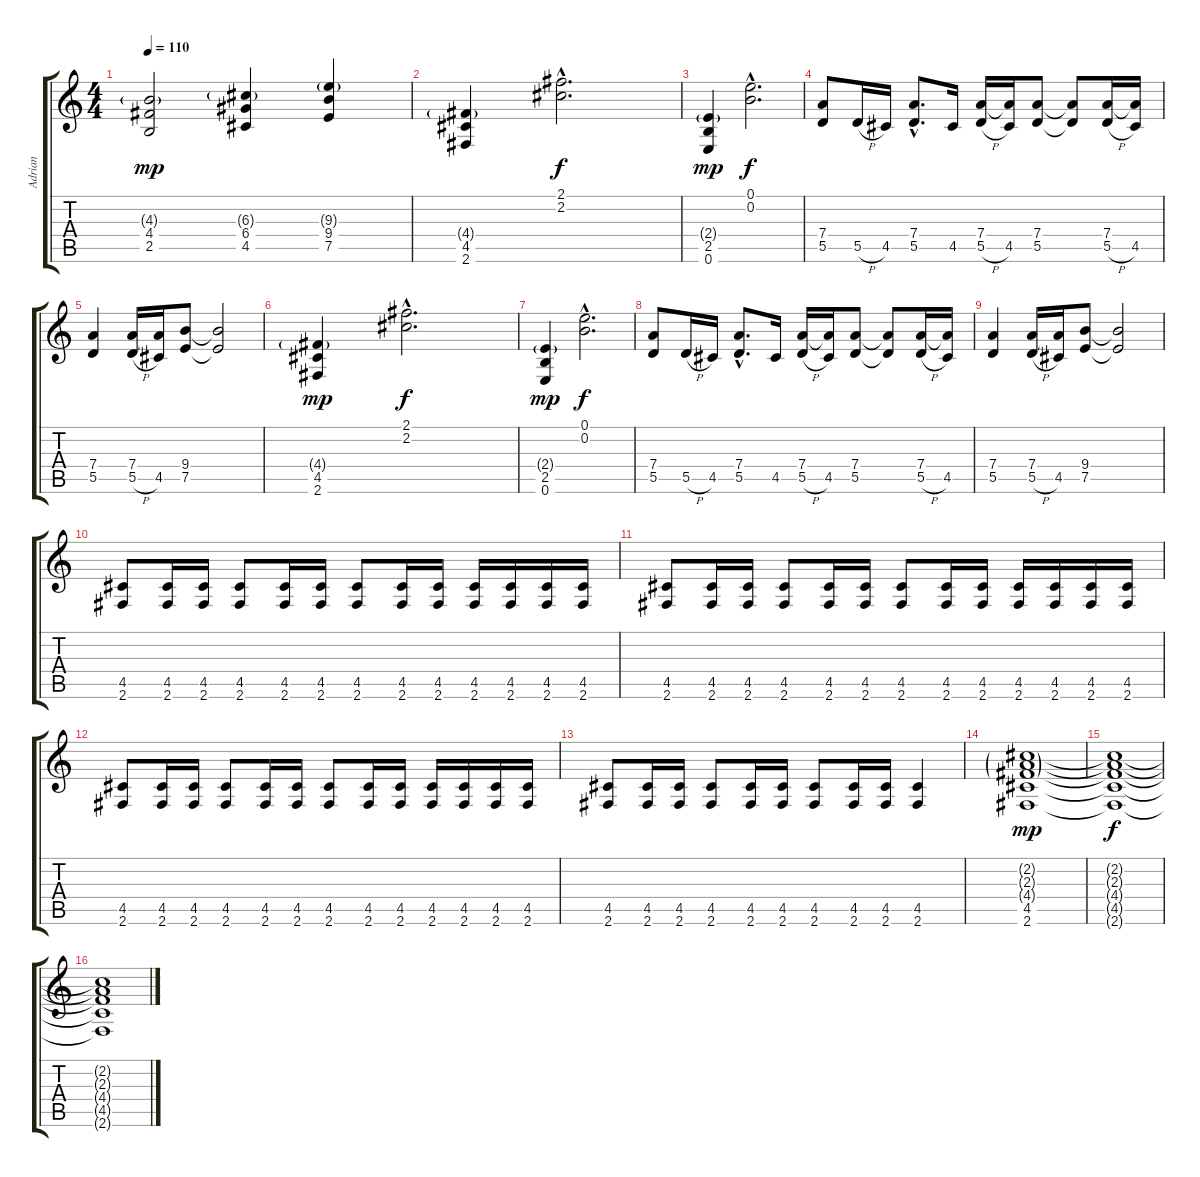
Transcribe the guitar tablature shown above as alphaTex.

\track ("Adrian" "Adrian") {instrument distortionguitar}
\staff {score tabs}
\tuning (E4 B3 G3 D3 A2 E2) {hide}
\ts (4 4)
\tempo 110
\clef g2
\ks c
(4.3{g} 4.4 2.5).2{dy mp} (6.3{g} 6.4 4.5).4 (9.3{g} 9.4 7.5).4 |
(4.4{g} 4.5 2.6).4 (2.1{hac} 2.2{hac}).2{d dy f} |
(2.4{g} 2.5 0.6).4{dy mp} (0.1{hac} 0.2{hac}).2{d dy f} |
(7.4 5.5).8 5.5{h}.16 4.5.16 (7.4{hac} 5.5{hac}).8{d} 4.5.16 (7.4 5.5{h}).16 (7.4{t} 4.5).16 (7.4 5.5).8 (7.4{t} 5.5{t}).8 (7.4 5.5{h}).16 (7.4{t} 4.5).16 |
(7.4 5.5).4 (7.4 5.5{h}).16 (7.4{t} 4.5).16 (9.4 7.5).8 (9.4{t} 7.5{t}).2 |
(4.4{g} 4.5 2.6).4{dy mp} (2.1{hac} 2.2{hac}).2{d dy f} |
(2.4{g} 2.5 0.6).4{dy mp} (0.1{hac} 0.2{hac}).2{d dy f} |
(7.4 5.5).8 5.5{h}.16 4.5.16 (7.4{hac} 5.5{hac}).8{d} 4.5.16 (7.4 5.5{h}).16 (7.4{t} 4.5).16 (7.4 5.5).8 (7.4{t} 5.5{t}).8 (7.4 5.5{h}).16 (7.4{t} 4.5).16 |
(7.4 5.5).4 (7.4 5.5{h}).16 (7.4{t} 4.5).16 (9.4 7.5).8 (9.4{t} 7.5{t}).2 |
(4.5 2.6).8 (4.5 2.6).16 (4.5 2.6).16 (4.5 2.6).8 (4.5 2.6).16 (4.5 2.6).16 (4.5 2.6).8 (4.5 2.6).16 (4.5 2.6).16 (4.5 2.6).16 (4.5 2.6).16 (4.5 2.6).16 (4.5 2.6).16 |
(4.5 2.6).8 (4.5 2.6).16 (4.5 2.6).16 (4.5 2.6).8 (4.5 2.6).16 (4.5 2.6).16 (4.5 2.6).8 (4.5 2.6).16 (4.5 2.6).16 (4.5 2.6).16 (4.5 2.6).16 (4.5 2.6).16 (4.5 2.6).16 |
(4.5 2.6).8 (4.5 2.6).16 (4.5 2.6).16 (4.5 2.6).8 (4.5 2.6).16 (4.5 2.6).16 (4.5 2.6).8 (4.5 2.6).16 (4.5 2.6).16 (4.5 2.6).16 (4.5 2.6).16 (4.5 2.6).16 (4.5 2.6).16 |
(4.5 2.6).8 (4.5 2.6).16 (4.5 2.6).16 (4.5 2.6).8 (4.5 2.6).16 (4.5 2.6).16 (4.5 2.6).8 (4.5 2.6).16 (4.5 2.6).16 (4.5 2.6).4 |
(2.2{g} 2.3{g} 4.4{g} 4.5 2.6).1{dy mp} |
(2.2{t} 2.3{t} 4.4{t} 4.5{t} 2.6{t}).1{dy f} |
(2.2{t} 2.3{t} 4.4{t} 4.5{t} 2.6{t}).1
